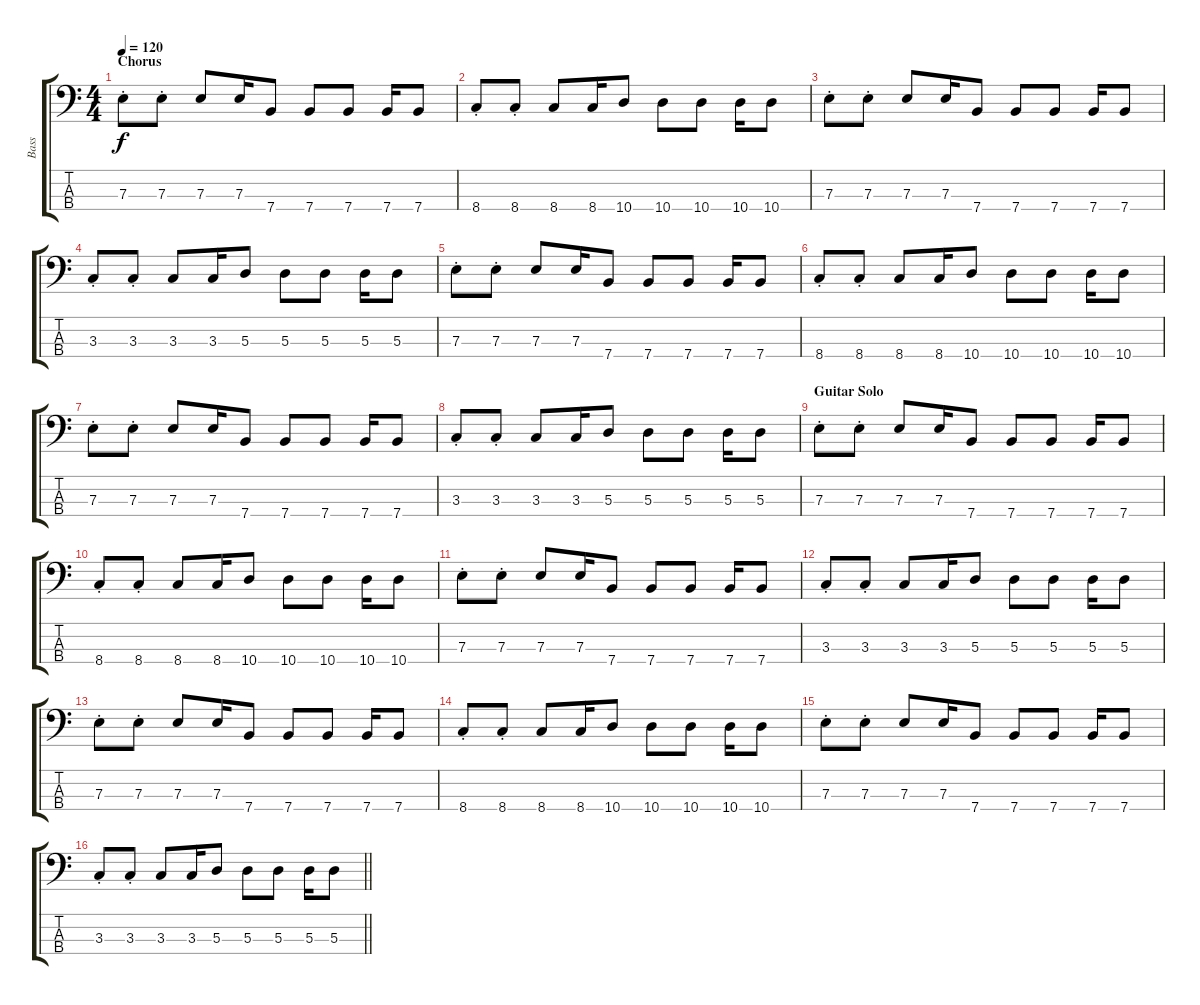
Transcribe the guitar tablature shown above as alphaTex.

\track ("Bass" "Bass") {instrument electricbassfinger}
\staff {score tabs}
\tuning (G2 D2 A1 E1) {hide}
\ts (4 4)
\section ("" "Chorus")
\tempo 120
\clef f4
\ks c
7.3{st}.8{dy f} 7.3{st}.8 7.3.8 7.3.16 7.4.8 7.4.8 7.4.8 7.4.16 7.4.8 |
8.4{st}.8 8.4{st}.8 8.4.8 8.4.16 10.4.8 10.4.8 10.4.8 10.4.16 10.4.8 |
7.3{st}.8 7.3{st}.8 7.3.8 7.3.16 7.4.8 7.4.8 7.4.8 7.4.16 7.4.8 |
3.3{st}.8 3.3{st}.8 3.3.8 3.3.16 5.3.8 5.3.8 5.3.8 5.3.16 5.3.8 |
7.3{st}.8 7.3{st}.8 7.3.8 7.3.16 7.4.8 7.4.8 7.4.8 7.4.16 7.4.8 |
8.4{st}.8 8.4{st}.8 8.4.8 8.4.16 10.4.8 10.4.8 10.4.8 10.4.16 10.4.8 |
7.3{st}.8 7.3{st}.8 7.3.8 7.3.16 7.4.8 7.4.8 7.4.8 7.4.16 7.4.8 |
3.3{st}.8 3.3{st}.8 3.3.8 3.3.16 5.3.8 5.3.8 5.3.8 5.3.16 5.3.8 |
\section ("" "Guitar Solo")
7.3{st}.8 7.3{st}.8 7.3.8 7.3.16 7.4.8 7.4.8 7.4.8 7.4.16 7.4.8 |
8.4{st}.8 8.4{st}.8 8.4.8 8.4.16 10.4.8 10.4.8 10.4.8 10.4.16 10.4.8 |
7.3{st}.8 7.3{st}.8 7.3.8 7.3.16 7.4.8 7.4.8 7.4.8 7.4.16 7.4.8 |
3.3{st}.8 3.3{st}.8 3.3.8 3.3.16 5.3.8 5.3.8 5.3.8 5.3.16 5.3.8 |
7.3{st}.8 7.3{st}.8 7.3.8 7.3.16 7.4.8 7.4.8 7.4.8 7.4.16 7.4.8 |
8.4{st}.8 8.4{st}.8 8.4.8 8.4.16 10.4.8 10.4.8 10.4.8 10.4.16 10.4.8 |
7.3{st}.8 7.3{st}.8 7.3.8 7.3.16 7.4.8 7.4.8 7.4.8 7.4.16 7.4.8 |
\barLineRight lightlight
3.3{st}.8 3.3{st}.8 3.3.8 3.3.16 5.3.8 5.3.8 5.3.8 5.3.16 5.3.8
